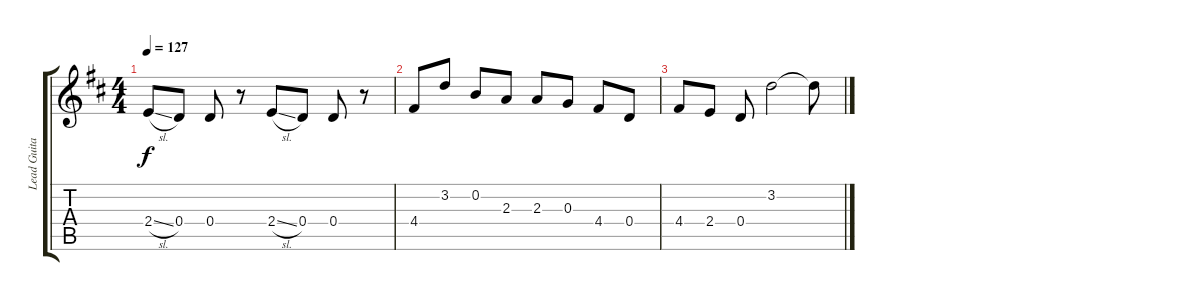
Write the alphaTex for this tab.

\track ("Lead Guitar 2 " "Lead Guita") {instrument electricguitarjazz}
\staff {score tabs}
\tuning (E4 B3 G3 D3 A2 D2) {hide}
\ts (4 4)
\tempo 127
\clef g2
\ks d
2.4{sl}.8{dy f} 0.4.8 0.4.8 r.8 2.4{sl}.8 0.4.8 0.4.8 r.8 |
4.4.8 3.2.8 0.2.8 2.3.8 2.3.8 0.3.8 4.4.8 0.4.8 |
4.4.8 2.4.8 0.4.8 3.2.2 3.2{t}.8
